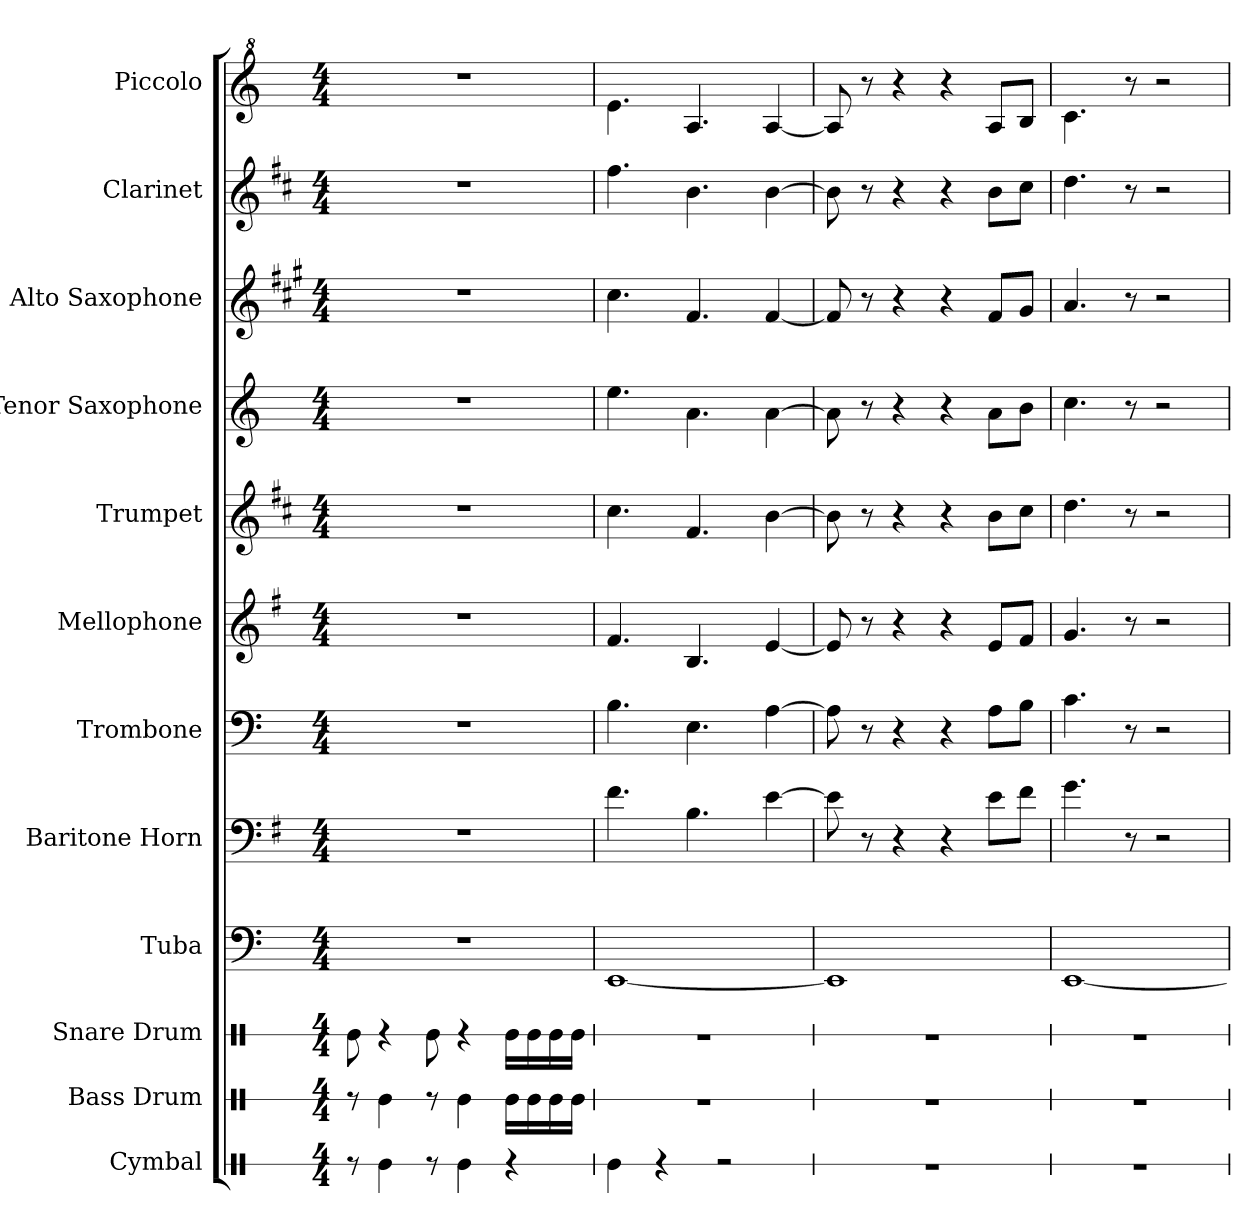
**kern	**kern	**kern	**kern	**kern	**kern	**kern	**kern	**kern	**kern	**kern	**kern
*part12	*part11	*part10	*part9	*part8	*part7	*part6	*part5	*part4	*part3	*part2	*part1
*staff12	*staff11	*staff10	*staff9	*staff8	*staff7	*staff6	*staff5	*staff4	*staff3	*staff2	*staff1
*I"Cymbal	*I"Bass Drum	*I"Snare Drum	*I"Tuba	*I"Baritone Horn	*I"Trombone	*I"Mellophone	*I"Trumpet	*I"Tenor Saxophone	*I"Alto Saxophone	*I"Clarinet	*I"Piccolo
*I'Cym.	*I'B. Dr.	*I'Sn. Dr.	*I'Tba.	*I'Bar. Hn.	*I'Tbn.	*I'Mph.	*I'Tpt.	*I'T. Sax.	*I'A. Sax.	*I'Cl.	*I'Picc.
*stria1	*stria1	*stria1	*	*	*	*	*	*	*	*	*
*clefX	*clefX	*clefX	*clefF4	*clefF4	*clefF4	*clefG2	*clefG2	*clefG2	*clefG2	*clefG2	*clefG^2
*	*	*	*	*ITrd4c7	*	*ITrd4c7	*ITrd1c2	*ITrd8c14	*ITrd5c9	*ITrd1c2	*ITrd-7c-12
*k[]	*k[]	*k[]	*k[]	*k[]	*k[]	*k[]	*k[]	*k[]	*k[]	*k[]	*k[]
*M4/4	*M4/4	*M4/4	*M4/4	*M4/4	*M4/4	*M4/4	*M4/4	*M4/4	*M4/4	*M4/4	*M4/4
*MM148	*MM148	*MM148	*MM148	*MM148	*MM148	*MM148	*MM148	*MM148	*MM148	*MM148	*MM148
=1	=1	=1	=1	=1	=1	=1	=1	=1	=1	=1	=1
8r	8r	8Re\	1r	1r	1r	1r	1r	1r	1r	1r	1r
4Re\	4Re\	4r	.	.	.	.	.	.	.	.	.
8r	8r	8Re\	.	.	.	.	.	.	.	.	.
4Re\	4Re\	4r	.	.	.	.	.	.	.	.	.
4r	16Re\LL	16Re\LL	.	.	.	.	.	.	.	.	.
.	16Re\	16Re\	.	.	.	.	.	.	.	.	.
.	16Re\	16Re\	.	.	.	.	.	.	.	.	.
.	16Re\JJ	16Re\JJ	.	.	.	.	.	.	.	.	.
=2	=2	=2	=2	=2	=2	=2	=2	=2	=2	=2	=2
4Re\	1r	1r	[1EE	4.B\	4.B\	4.B/	4.b\	4.e\	4.e\	4.ee\	4.eee\
4r	.	.	.	.	.	.	.	.	.	.	.
.	.	.	.	4.E\	4.E\	4.E/	4.e/	4.A\	4.A/	4.a\	4.aa/
2r	.	.	.	.	.	.	.	.	.	.	.
.	.	.	.	[4A\	[4A\	[4A/	[4a\	[4A\	[4A/	[4a\	[4aa/
=3	=3	=3	=3	=3	=3	=3	=3	=3	=3	=3	=3
1r	1r	1r	1EE]	8A\]	8A\]	8A/]	8a\]	8A\]	8A/]	8a\]	8aa/]
.	.	.	.	8r	8r	8r	8r	8r	8r	8r	8r
.	.	.	.	4r	4r	4r	4r	4r	4r	4r	4r
.	.	.	.	4r	4r	4r	4r	4r	4r	4r	4r
.	.	.	.	8A\L	8A\L	8A/L	8a\L	8A\L	8A/L	8a\L	8aa/L
.	.	.	.	8B\J	8B\J	8B/J	8b\J	8B\J	8B/J	8b\J	8bb/J
=4	=4	=4	=4	=4	=4	=4	=4	=4	=4	=4	=4
1r	1r	1r	[1EE	4.c\	4.c\	4.c/	4.cc\	4.c\	4.c/	4.cc\	4.ccc\
.	.	.	.	8r	8r	8r	8r	8r	8r	8r	8r
.	.	.	.	2r	2r	2r	2r	2r	2r	2r	2r
=	=	=	=	=	=	=	=	=	=	=	=
*-	*-	*-	*-	*-	*-	*-	*-	*-	*-	*-	*-
